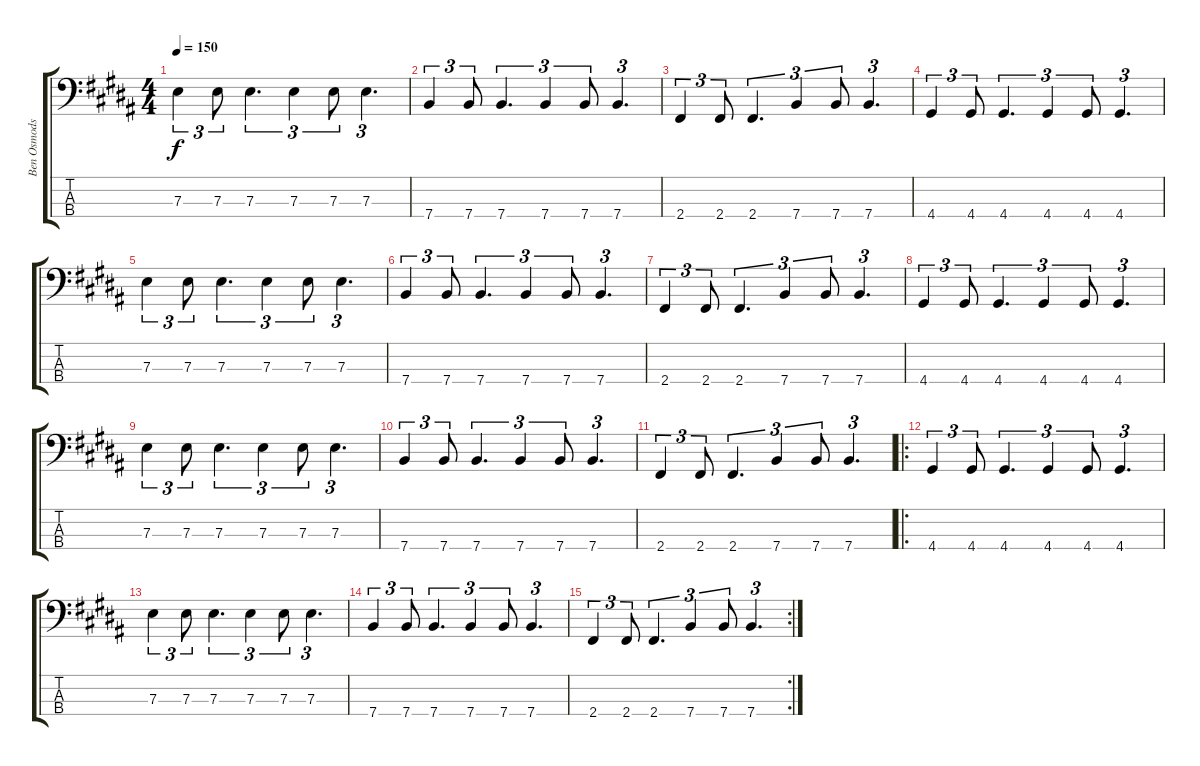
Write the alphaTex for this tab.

\track ("Ben Osmodson - Bass" "Ben Osmods") {instrument electricbassfinger}
\staff {score tabs}
\tuning (G2 D2 A1 E1) {hide}
\ts (4 4)
\tempo 150
\clef f4
\ks g#minor
7.3.4{tu (3 2) dy f} 7.3.8{tu (3 2)} 7.3.4{d tu (3 2)} 7.3.4{tu (3 2)} 7.3.8{tu (3 2)} 7.3.4{d tu (3 2)} |
7.4.4{tu (3 2)} 7.4.8{tu (3 2)} 7.4.4{d tu (3 2)} 7.4.4{tu (3 2)} 7.4.8{tu (3 2)} 7.4.4{d tu (3 2)} |
2.4.4{tu (3 2)} 2.4.8{tu (3 2)} 2.4.4{d tu (3 2)} 7.4.4{tu (3 2)} 7.4.8{tu (3 2)} 7.4.4{d tu (3 2)} |
4.4.4{tu (3 2)} 4.4.8{tu (3 2)} 4.4.4{d tu (3 2)} 4.4.4{tu (3 2)} 4.4.8{tu (3 2)} 4.4.4{d tu (3 2)} |
7.3.4{tu (3 2)} 7.3.8{tu (3 2)} 7.3.4{d tu (3 2)} 7.3.4{tu (3 2)} 7.3.8{tu (3 2)} 7.3.4{d tu (3 2)} |
7.4.4{tu (3 2)} 7.4.8{tu (3 2)} 7.4.4{d tu (3 2)} 7.4.4{tu (3 2)} 7.4.8{tu (3 2)} 7.4.4{d tu (3 2)} |
2.4.4{tu (3 2)} 2.4.8{tu (3 2)} 2.4.4{d tu (3 2)} 7.4.4{tu (3 2)} 7.4.8{tu (3 2)} 7.4.4{d tu (3 2)} |
4.4.4{tu (3 2)} 4.4.8{tu (3 2)} 4.4.4{d tu (3 2)} 4.4.4{tu (3 2)} 4.4.8{tu (3 2)} 4.4.4{d tu (3 2)} |
7.3.4{tu (3 2)} 7.3.8{tu (3 2)} 7.3.4{d tu (3 2)} 7.3.4{tu (3 2)} 7.3.8{tu (3 2)} 7.3.4{d tu (3 2)} |
7.4.4{tu (3 2)} 7.4.8{tu (3 2)} 7.4.4{d tu (3 2)} 7.4.4{tu (3 2)} 7.4.8{tu (3 2)} 7.4.4{d tu (3 2)} |
2.4.4{tu (3 2)} 2.4.8{tu (3 2)} 2.4.4{d tu (3 2)} 7.4.4{tu (3 2)} 7.4.8{tu (3 2)} 7.4.4{d tu (3 2)} |
\ro
4.4.4{tu (3 2)} 4.4.8{tu (3 2)} 4.4.4{d tu (3 2)} 4.4.4{tu (3 2)} 4.4.8{tu (3 2)} 4.4.4{d tu (3 2)} |
7.3.4{tu (3 2)} 7.3.8{tu (3 2)} 7.3.4{d tu (3 2)} 7.3.4{tu (3 2)} 7.3.8{tu (3 2)} 7.3.4{d tu (3 2)} |
7.4.4{tu (3 2)} 7.4.8{tu (3 2)} 7.4.4{d tu (3 2)} 7.4.4{tu (3 2)} 7.4.8{tu (3 2)} 7.4.4{d tu (3 2)} |
\rc 2
2.4.4{tu (3 2)} 2.4.8{tu (3 2)} 2.4.4{d tu (3 2)} 7.4.4{tu (3 2)} 7.4.8{tu (3 2)} 7.4.4{d tu (3 2)}
